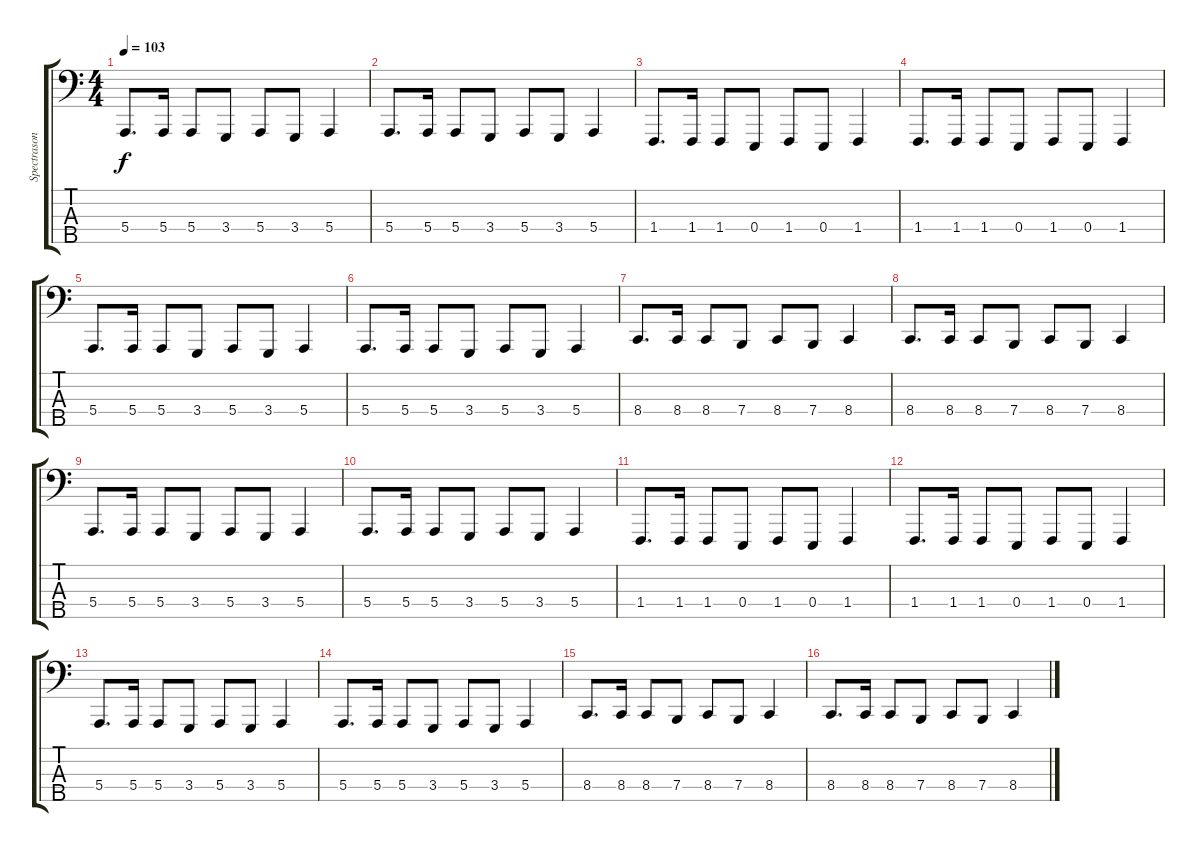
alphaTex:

\track ("Spectrasonics Omnisphere/Константин Бекр" "Spectrason") {instrument brightacousticpiano}
\staff {score tabs}
\tuning (G2 D2 A1 E1 B0) {hide}
\ts (4 4)
\tempo 103
\clef f4
\ks c
5.4.8{d dy f} 5.4.16 5.4.8 3.4.8 5.4.8 3.4.8 5.4.4 |
5.4.8{d} 5.4.16 5.4.8 3.4.8 5.4.8 3.4.8 5.4.4 |
1.4.8{d} 1.4.16 1.4.8 0.4.8 1.4.8 0.4.8 1.4.4 |
1.4.8{d} 1.4.16 1.4.8 0.4.8 1.4.8 0.4.8 1.4.4 |
5.4.8{d} 5.4.16 5.4.8 3.4.8 5.4.8 3.4.8 5.4.4 |
5.4.8{d} 5.4.16 5.4.8 3.4.8 5.4.8 3.4.8 5.4.4 |
8.4.8{d} 8.4.16 8.4.8 7.4.8 8.4.8 7.4.8 8.4.4 |
8.4.8{d} 8.4.16 8.4.8 7.4.8 8.4.8 7.4.8 8.4.4 |
5.4.8{d} 5.4.16 5.4.8 3.4.8 5.4.8 3.4.8 5.4.4 |
5.4.8{d} 5.4.16 5.4.8 3.4.8 5.4.8 3.4.8 5.4.4 |
1.4.8{d} 1.4.16 1.4.8 0.4.8 1.4.8 0.4.8 1.4.4 |
1.4.8{d} 1.4.16 1.4.8 0.4.8 1.4.8 0.4.8 1.4.4 |
5.4.8{d} 5.4.16 5.4.8 3.4.8 5.4.8 3.4.8 5.4.4 |
5.4.8{d} 5.4.16 5.4.8 3.4.8 5.4.8 3.4.8 5.4.4 |
8.4.8{d} 8.4.16 8.4.8 7.4.8 8.4.8 7.4.8 8.4.4 |
8.4.8{d} 8.4.16 8.4.8 7.4.8 8.4.8 7.4.8 8.4.4
